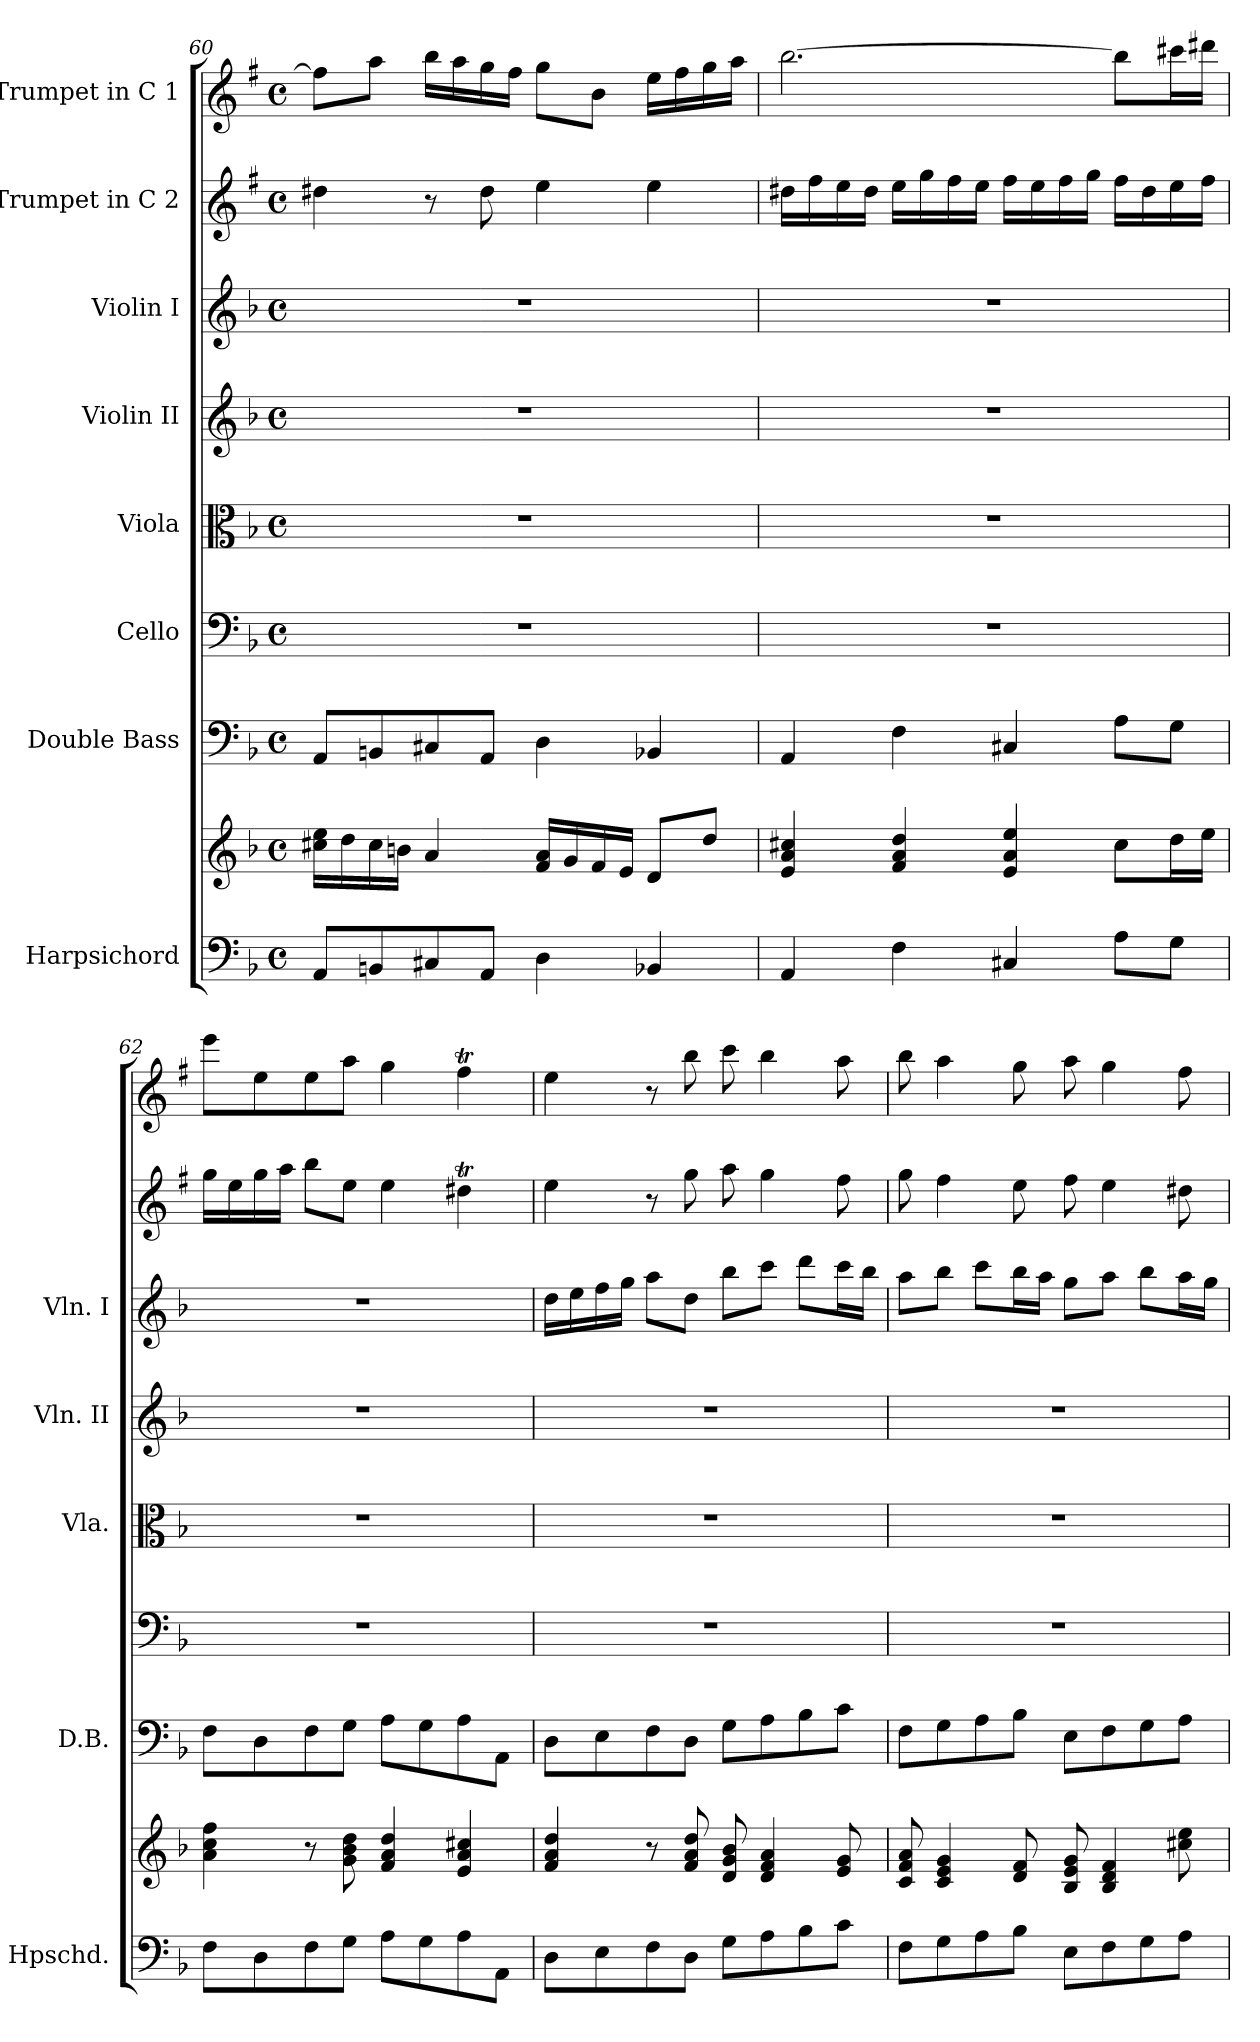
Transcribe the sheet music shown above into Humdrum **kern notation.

**kern	**kern	**kern	**kern	**kern	**kern	**kern	**kern	**kern
*part8	*part8	*part7	*part6	*part5	*part4	*part3	*part2	*part1
*staff9	*staff8	*staff7	*staff6	*staff5	*staff4	*staff3	*staff2	*staff1
*I"Harpsichord	*	*I"Double Bass	*I"Cello	*I"Viola	*I"Violin II	*I"Violin I	*I"Trumpet in C 2	*I"Trumpet in C 1
*I'Hpschd.	*	*I'D.B.	*	*I'Vla.	*I'Vln. II	*I'Vln. I	*	*
!!LO:PB:g=z
*clefF4	*clefG2	*clefF4	*clefF4	*clefC3	*clefG2	*clefG2	*clefG2	*clefG2
*	*	*ITrd7c12	*	*	*	*	*ITrd1c2	*ITrd1c2
*k[b-]	*k[b-]	*k[b-]	*k[b-]	*k[b-]	*k[b-]	*k[b-]	*k[b-]	*k[b-]
*F:	*F:	*F:	*F:	*F:	*F:	*F:	*F:	*F:
*M4/4	*M4/4	*M4/4	*M4/4	*M4/4	*M4/4	*M4/4	*M4/4	*M4/4
*met(c)	*met(c)	*met(c)	*met(c)	*met(c)	*met(c)	*met(c)	*met(c)	*met(c)
=60	=60	=60	=60	=60	=60	=60	=60	=60
8AA/L	16cc#X\ 16ee\LL	8AAA/L	1r	1r	1r	1r	4cc#X\	8ee\L]
.	16dd\	.	.	.	.	.	.	.
8BBn/	16cc#\	8BBBn/	.	.	.	.	.	8gg\J
.	16bn\JJ	.	.	.	.	.	.	.
8C#X/	4a/	8CC#X/	.	.	.	.	8r	16aa\LL
.	.	.	.	.	.	.	.	16gg\
8AA/J	.	8AAA/J	.	.	.	.	8cc#\	16ff\
.	.	.	.	.	.	.	.	16ee\JJ
4D\	16f/ 16a/LL	4DD\	.	.	.	.	4dd\	8ff\L
.	16g/	.	.	.	.	.	.	.
.	16f/	.	.	.	.	.	.	8a\J
.	16e/JJ	.	.	.	.	.	.	.
4BB-X/	8d/L	4BBB-X/	.	.	.	.	4dd\	16dd\LL
.	.	.	.	.	.	.	.	16ee\
.	8dd/J	.	.	.	.	.	.	16ff\
.	.	.	.	.	.	.	.	16gg\JJ
!!LO:PB:g=z
=61	=61	=61	=61	=61	=61	=61	=61	=61
4AA/	4e/ 4a/ 4cc#X/	4AAA/	1r	1r	1r	1r	16cc#X\LL	[2.aa\
.	.	.	.	.	.	.	16ee\	.
.	.	.	.	.	.	.	16dd\	.
.	.	.	.	.	.	.	16cc#\JJ	.
4F\	4f/ 4a/ 4dd/	4FF\	.	.	.	.	16dd\LL	.
.	.	.	.	.	.	.	16ff\	.
.	.	.	.	.	.	.	16ee\	.
.	.	.	.	.	.	.	16dd\JJ	.
4C#X/	4e/ 4a/ 4ee/	4CC#X/	.	.	.	.	16ee\LL	.
.	.	.	.	.	.	.	16dd\	.
.	.	.	.	.	.	.	16ee\	.
.	.	.	.	.	.	.	16ff\JJ	.
8A\L	8cc#\L	8AA\L	.	.	.	.	16ee\LL	8aa\L]
.	.	.	.	.	.	.	16cc#\	.
8G\J	16dd\L	8GG\J	.	.	.	.	16dd\	16bbn\L
.	16ee\JJ	.	.	.	.	.	16ee\JJ	16ccc#X\JJ
=62	=62	=62	=62	=62	=62	=62	=62	=62
8F\L	4a\ 4cc\ 4ff\	8FF\L	1r	1r	1r	1r	16ff\LL	8ddd\L
.	.	.	.	.	.	.	16dd\	.
8D\	.	8DD\	.	.	.	.	16ff\	8dd\
.	.	.	.	.	.	.	16gg\JJ	.
8F\	8r	8FF\	.	.	.	.	8aa\L	8dd\
8G\J	8g\ 8b-\ 8dd\	8GG\J	.	.	.	.	8dd\J	8gg\J
8A\L	4f/ 4a/ 4dd/	8AA\L	.	.	.	.	4dd\	4ff\
8G\	.	8GG\	.	.	.	.	.	.
8A\	4e/ 4a/ 4cc#X/	8AA\	.	.	.	.	4cc#Xt\	4eet\
8AA\J	.	8AAA\J	.	.	.	.	.	.
!!LO:PB:g=z
=63	=63	=63	=63	=63	=63	=63	=63	=63
8D\L	4f/ 4a/ 4dd/	8DD\L	1r	1r	1r	16dd\LL	4dd\	4dd\
.	.	.	.	.	.	16ee\	.	.
8E\	.	8EE\	.	.	.	16ff\	.	.
.	.	.	.	.	.	16gg\JJ	.	.
8F\	8r	8FF\	.	.	.	8aa\L	8r	8r
8D\J	8f/ 8a/ 8dd/	8DD\J	.	.	.	8dd\J	8ff\	8aa\
8G\L	8d/ 8g/ 8b-/	8GG\L	.	.	.	8bb-\L	8gg\	8bb-\
8A\	4d/ 4f/ 4a/	8AA\	.	.	.	8ccc\J	4ff\	4aa\
8B-\	.	8BB-\	.	.	.	8ddd\L	.	.
8c\J	8e/ 8g/	8C\J	.	.	.	16ccc\L	8ee\	8gg\
.	.	.	.	.	.	16bb-\JJ	.	.
!!LO:PB:g=z
=64	=64	=64	=64	=64	=64	=64	=64	=64
8F\L	8c/ 8f/ 8a/	8FF\L	1r	1r	1r	8aa\L	8ff\	8aa\
8G\	4c/ 4e/ 4g/	8GG\	.	.	.	8bb-\J	4ee\	4gg\
8A\	.	8AA\	.	.	.	8ccc\L	.	.
8B-\J	8d/ 8f/	8BB-\J	.	.	.	16bb-\L	8dd\	8ff\
.	.	.	.	.	.	16aa\JJ	.	.
8E\L	8B-/ 8e/ 8g/	8EE\L	.	.	.	8gg\L	8ee\	8gg\
8F\	4B-/ 4d/ 4f/	8FF\	.	.	.	8aa\J	4dd\	4ff\
8G\	.	8GG\	.	.	.	8bb-\L	.	.
8A\J	8cc#X\ 8ee\	8AA\J	.	.	.	16aa\L	8cc#X\	8ee\
.	.	.	.	.	.	16gg\JJ	.	.
=	=	=	=	=	=	=	=	=
*-	*-	*-	*-	*-	*-	*-	*-	*-
